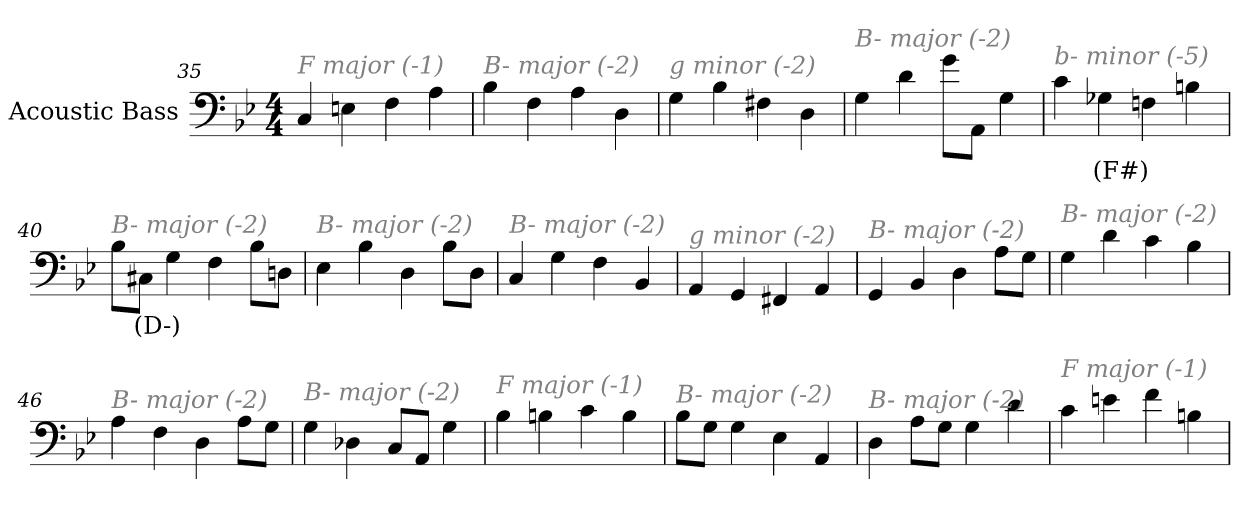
**kern	**text
*part1	*part1
*staff1	*staff1
*I"Acoustic Bass	*
*clefF4	*
*ITrd7c12	*
*k[b-e-]	*
*B-:	*
*M4/4	*
=35	=35
!LO:TX:i:color=#808080:t=F major (-1)	!
4CC	.
4EEn	.
4FF	.
4AA	.
=36	=36
!LO:TX:i:color=#808080:t=B- major (-2)	!
4BB-	.
4FF	.
4AA	.
4DD	.
=37	=37
!LO:TX:i:color=#808080:t=g minor (-2)	!
4GG	.
4BB-	.
4FF#X	.
4DD	.
=38	=38
!LO:TX:i:color=#808080:t=B- major (-2)	!
4GG	.
4D	.
8GL	.
8AAAJ	.
4GG	.
=39	=39
!LO:TX:i:color=#808080:t=b- minor (-5)	!
4C	.
4GG-Xi	(F#)
4FFn	.
4BBn	.
=40	=40
!LO:TX:i:color=#808080:t=B- major (-2)	!
8BB-L	.
8CC#XiJ	(D-)
4GG	.
4FF	.
8BB-L	.
8DDnJ	.
=41	=41
!LO:TX:i:color=#808080:t=B- major (-2)	!
4EE-	.
4BB-	.
4DD	.
8BB-L	.
8DDJ	.
=42	=42
!LO:TX:i:color=#808080:t=B- major (-2)	!
4CC	.
4GG	.
4FF	.
4BBB-	.
=43	=43
!LO:TX:i:color=#808080:t=g minor (-2)	!
4AAA	.
4GGG	.
4FFF#X	.
4AAA	.
=44	=44
!LO:TX:i:color=#808080:t=B- major (-2)	!
4GGG	.
4BBB-	.
4DD	.
8AAL	.
8GGJ	.
=45	=45
!LO:TX:i:color=#808080:t=B- major (-2)	!
4GG	.
4D	.
4C	.
4BB-	.
=46	=46
!LO:TX:i:color=#808080:t=B- major (-2)	!
4AA	.
4FF	.
4DD	.
8AAL	.
8GGJ	.
=47	=47
!LO:TX:i:color=#808080:t=B- major (-2)	!
4GG	.
4DD-X	.
8CCL	.
8AAAJ	.
4GG	.
=48	=48
!LO:TX:i:color=#808080:t=F major (-1)	!
4BB-	.
4BBn	.
4C	.
4BB	.
=49	=49
!LO:TX:i:color=#808080:t=B- major (-2)	!
8BB-L	.
8GGJ	.
4GG	.
4EE-	.
4AAA	.
=50	=50
!LO:TX:i:color=#808080:t=B- major (-2)	!
4DD	.
8AAL	.
8GGJ	.
4GG	.
4D	.
=51	=51
!LO:TX:i:color=#808080:t=F major (-1)	!
4C	.
4En	.
4F	.
4BBn	.
=	=
*-	*-
